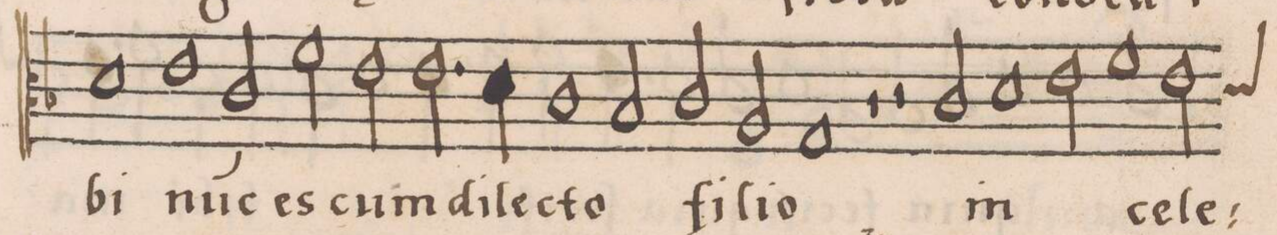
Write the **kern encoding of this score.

**kern	**text	**text
*I"CANTVS	*	*
*clefC3	*	*
*k[b-]	*	*
*met(C)	*	*
*M2/1	*	*
1d	-bi	.
1e	nu(n)c	.
=135-	=135-	=135-
2c/	.	.
2f\	es	.
2e\	cum	.
2.e\	di-	.
=136-	=136-	=136-
4d\	-lec-	.
1c	-to	.
2B-/	.	.
=137-	=137-	=137-
2c/	fi-	.
2A/	-li-	.
1G	-o	.
=138-	=138-	=138-
1r	.	.
2r	.	.
2c/	in	.
=139-	=139-	=139-
1d	.	.
2e\	.	.
1f\	ce-	.
=140-	=140-	=140-
*custos:d	*	*
2e\	-le-	.
*-	*-	*-
